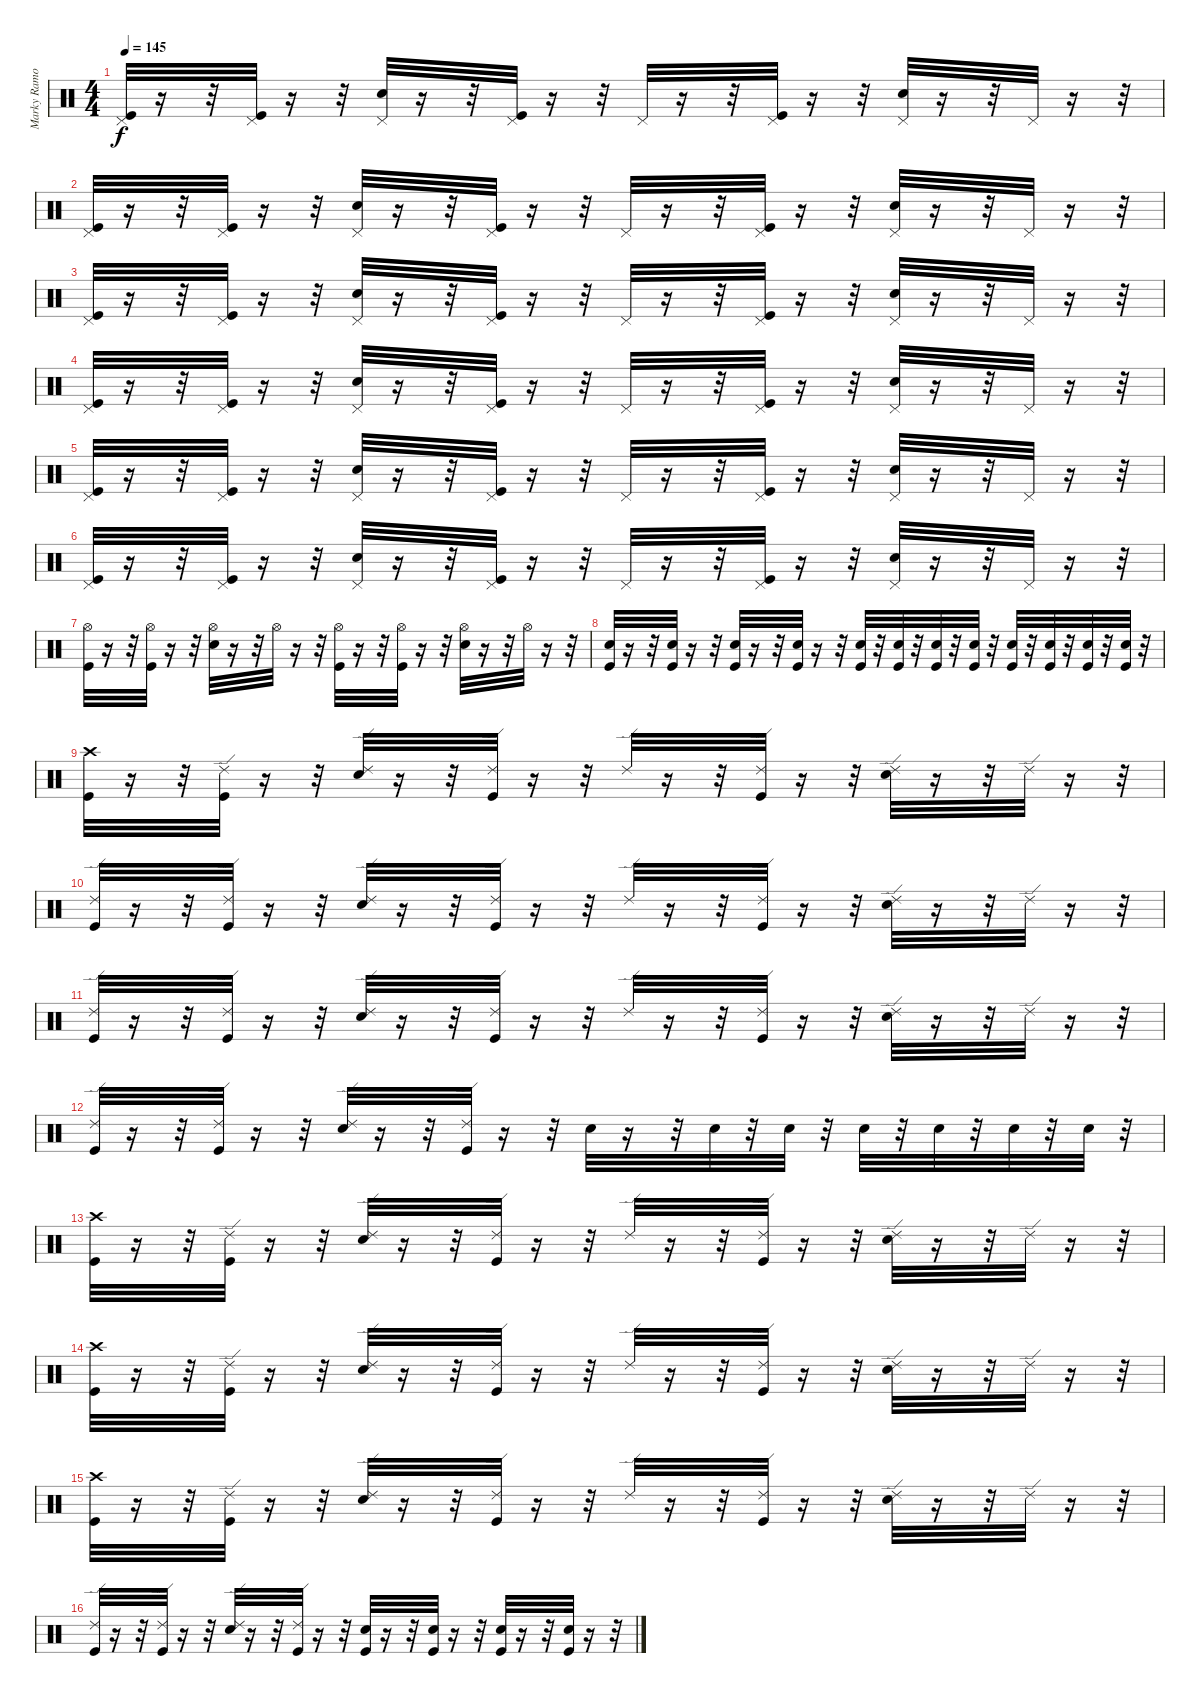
\track ("Marky Ramone" "Marky Ramo") {instrument percussion}
\staff {score}
\articulation defaults
\ts (4 4)
\tempo 145
\clef neutral
\ks c
("Pedal Hi-Hat (hit)" "Kick (hit)").32{dy f} r.16 r.32 ("Pedal Hi-Hat (hit)" "Kick (hit)").32 r.16 r.32 ("Pedal Hi-Hat (hit)" "Electric Snare (hit)").32 r.16 r.32 ("Pedal Hi-Hat (hit)" "Kick (hit)").32 r.16 r.32 "Pedal Hi-Hat (hit)".32 r.16 r.32 ("Pedal Hi-Hat (hit)" "Kick (hit)").32 r.16 r.32 ("Pedal Hi-Hat (hit)" "Electric Snare (hit)").32 r.16 r.32 "Pedal Hi-Hat (hit)".32 r.16 r.32 |
("Pedal Hi-Hat (hit)" "Kick (hit)").32 r.16 r.32 ("Pedal Hi-Hat (hit)" "Kick (hit)").32 r.16 r.32 ("Pedal Hi-Hat (hit)" "Electric Snare (hit)").32 r.16 r.32 ("Pedal Hi-Hat (hit)" "Kick (hit)").32 r.16 r.32 "Pedal Hi-Hat (hit)".32 r.16 r.32 ("Pedal Hi-Hat (hit)" "Kick (hit)").32 r.16 r.32 ("Pedal Hi-Hat (hit)" "Electric Snare (hit)").32 r.16 r.32 "Pedal Hi-Hat (hit)".32 r.16 r.32 |
("Pedal Hi-Hat (hit)" "Kick (hit)").32 r.16 r.32 ("Pedal Hi-Hat (hit)" "Kick (hit)").32 r.16 r.32 ("Pedal Hi-Hat (hit)" "Electric Snare (hit)").32 r.16 r.32 ("Pedal Hi-Hat (hit)" "Kick (hit)").32 r.16 r.32 "Pedal Hi-Hat (hit)".32 r.16 r.32 ("Pedal Hi-Hat (hit)" "Kick (hit)").32 r.16 r.32 ("Pedal Hi-Hat (hit)" "Electric Snare (hit)").32 r.16 r.32 "Pedal Hi-Hat (hit)".32 r.16 r.32 |
("Pedal Hi-Hat (hit)" "Kick (hit)").32 r.16 r.32 ("Pedal Hi-Hat (hit)" "Kick (hit)").32 r.16 r.32 ("Pedal Hi-Hat (hit)" "Electric Snare (hit)").32 r.16 r.32 ("Pedal Hi-Hat (hit)" "Kick (hit)").32 r.16 r.32 "Pedal Hi-Hat (hit)".32 r.16 r.32 ("Pedal Hi-Hat (hit)" "Kick (hit)").32 r.16 r.32 ("Pedal Hi-Hat (hit)" "Electric Snare (hit)").32 r.16 r.32 "Pedal Hi-Hat (hit)".32 r.16 r.32 |
("Pedal Hi-Hat (hit)" "Kick (hit)").32 r.16 r.32 ("Pedal Hi-Hat (hit)" "Kick (hit)").32 r.16 r.32 ("Pedal Hi-Hat (hit)" "Electric Snare (hit)").32 r.16 r.32 ("Pedal Hi-Hat (hit)" "Kick (hit)").32 r.16 r.32 "Pedal Hi-Hat (hit)".32 r.16 r.32 ("Pedal Hi-Hat (hit)" "Kick (hit)").32 r.16 r.32 ("Pedal Hi-Hat (hit)" "Electric Snare (hit)").32 r.16 r.32 "Pedal Hi-Hat (hit)".32 r.16 r.32 |
("Pedal Hi-Hat (hit)" "Kick (hit)").32 r.16 r.32 ("Pedal Hi-Hat (hit)" "Kick (hit)").32 r.16 r.32 ("Pedal Hi-Hat (hit)" "Electric Snare (hit)").32 r.16 r.32 ("Pedal Hi-Hat (hit)" "Kick (hit)").32 r.16 r.32 "Pedal Hi-Hat (hit)".32 r.16 r.32 ("Pedal Hi-Hat (hit)" "Kick (hit)").32 r.16 r.32 ("Pedal Hi-Hat (hit)" "Electric Snare (hit)").32 r.16 r.32 "Pedal Hi-Hat (hit)".32 r.16 r.32 |
("Hi-Hat (open)" "Kick (hit)").32 r.16 r.32 ("Hi-Hat (open)" "Kick (hit)").32 r.16 r.32 ("Hi-Hat (open)" "Electric Snare (hit)").32 r.16 r.32 "Hi-Hat (open)".32 r.16 r.32 ("Hi-Hat (open)" "Kick (hit)").32 r.16 r.32 ("Hi-Hat (open)" "Kick (hit)").32 r.16 r.32 ("Hi-Hat (open)" "Electric Snare (hit)").32 r.16 r.32 "Hi-Hat (open)".32 r.16 r.32 |
("Kick (hit)" "Electric Snare (hit)").32 r.16 r.32 ("Kick (hit)" "Electric Snare (hit)").32 r.16 r.32 ("Kick (hit)" "Electric Snare (hit)").32 r.16 r.32 ("Kick (hit)" "Electric Snare (hit)").32 r.16 r.32 ("Kick (hit)" "Electric Snare (hit)").32 r.32 ("Kick (hit)" "Electric Snare (hit)").32 r.32 ("Kick (hit)" "Electric Snare (hit)").32 r.32 ("Kick (hit)" "Electric Snare (hit)").32 r.32 ("Kick (hit)" "Electric Snare (hit)").32 r.32 ("Kick (hit)" "Electric Snare (hit)").32 r.32 ("Kick (hit)" "Electric Snare (hit)").32 r.32 ("Kick (hit)" "Electric Snare (hit)").32 r.32 |
("Crash high (hit)" "Kick (hit)").32 r.16 r.32 ("Ride (edge) 2" "Kick (hit)").32 r.16 r.32 ("Ride (edge) 2" "Electric Snare (hit)").32 r.16 r.32 ("Ride (edge) 2" "Kick (hit)").32 r.16 r.32 "Ride (edge) 2".32 r.16 r.32 ("Ride (edge) 2" "Kick (hit)").32 r.16 r.32 ("Ride (edge) 2" "Electric Snare (hit)").32 r.16 r.32 "Ride (edge) 2".32 r.16 r.32 |
("Ride (edge) 2" "Kick (hit)").32 r.16 r.32 ("Ride (edge) 2" "Kick (hit)").32 r.16 r.32 ("Electric Snare (hit)" "Ride (edge) 2").32 r.16 r.32 ("Kick (hit)" "Ride (edge) 2").32 r.16 r.32 "Ride (edge) 2".32 r.16 r.32 ("Kick (hit)" "Ride (edge) 2").32 r.16 r.32 ("Ride (edge) 2" "Electric Snare (hit)").32 r.16 r.32 "Ride (edge) 2".32 r.16 r.32 |
("Ride (edge) 2" "Kick (hit)").32 r.16 r.32 ("Ride (edge) 2" "Kick (hit)").32 r.16 r.32 ("Ride (edge) 2" "Electric Snare (hit)").32 r.16 r.32 ("Ride (edge) 2" "Kick (hit)").32 r.16 r.32 "Ride (edge) 2".32 r.16 r.32 ("Ride (edge) 2" "Kick (hit)").32 r.16 r.32 ("Ride (edge) 2" "Electric Snare (hit)").32 r.16 r.32 "Ride (edge) 2".32 r.16 r.32 |
("Ride (edge) 2" "Kick (hit)").32 r.16 r.32 ("Ride (edge) 2" "Kick (hit)").32 r.16 r.32 ("Ride (edge) 2" "Electric Snare (hit)").32 r.16 r.32 ("Ride (edge) 2" "Kick (hit)").32 r.16 r.32 "Electric Snare (hit)".32 r.16 r.32 "Electric Snare (hit)".32 r.32 "Electric Snare (hit)".32 r.32 "Electric Snare (hit)".32 r.32 "Electric Snare (hit)".32 r.32 "Electric Snare (hit)".32 r.32 "Electric Snare (hit)".32 r.32 |
("Kick (hit)" "Crash high (hit)").32 r.16 r.32 ("Ride (edge) 2" "Kick (hit)").32 r.16 r.32 ("Ride (edge) 2" "Electric Snare (hit)").32 r.16 r.32 ("Ride (edge) 2" "Kick (hit)").32 r.16 r.32 "Ride (edge) 2".32 r.16 r.32 ("Ride (edge) 2" "Kick (hit)").32 r.16 r.32 ("Ride (edge) 2" "Electric Snare (hit)").32 r.16 r.32 "Ride (edge) 2".32 r.16 r.32 |
("Crash high (hit)" "Kick (hit)").32 r.16 r.32 ("Ride (edge) 2" "Kick (hit)").32 r.16 r.32 ("Ride (edge) 2" "Electric Snare (hit)").32 r.16 r.32 ("Ride (edge) 2" "Kick (hit)").32 r.16 r.32 "Ride (edge) 2".32 r.16 r.32 ("Ride (edge) 2" "Kick (hit)").32 r.16 r.32 ("Ride (edge) 2" "Electric Snare (hit)").32 r.16 r.32 "Ride (edge) 2".32 r.16 r.32 |
("Kick (hit)" "Crash high (hit)").32 r.16 r.32 ("Ride (edge) 2" "Kick (hit)").32 r.16 r.32 ("Ride (edge) 2" "Electric Snare (hit)").32 r.16 r.32 ("Ride (edge) 2" "Kick (hit)").32 r.16 r.32 "Ride (edge) 2".32 r.16 r.32 ("Ride (edge) 2" "Kick (hit)").32 r.16 r.32 ("Ride (edge) 2" "Electric Snare (hit)").32 r.16 r.32 "Ride (edge) 2".32 r.16 r.32 |
("Ride (edge) 2" "Kick (hit)").32 r.16 r.32 ("Ride (edge) 2" "Kick (hit)").32 r.16 r.32 ("Ride (edge) 2" "Electric Snare (hit)").32 r.16 r.32 ("Ride (edge) 2" "Kick (hit)").32 r.16 r.32 ("Kick (hit)" "Electric Snare (hit)").32 r.16 r.32 ("Kick (hit)" "Electric Snare (hit)").32 r.16 r.32 ("Kick (hit)" "Electric Snare (hit)").32 r.16 r.32 ("Kick (hit)" "Electric Snare (hit)").32 r.16 r.32
